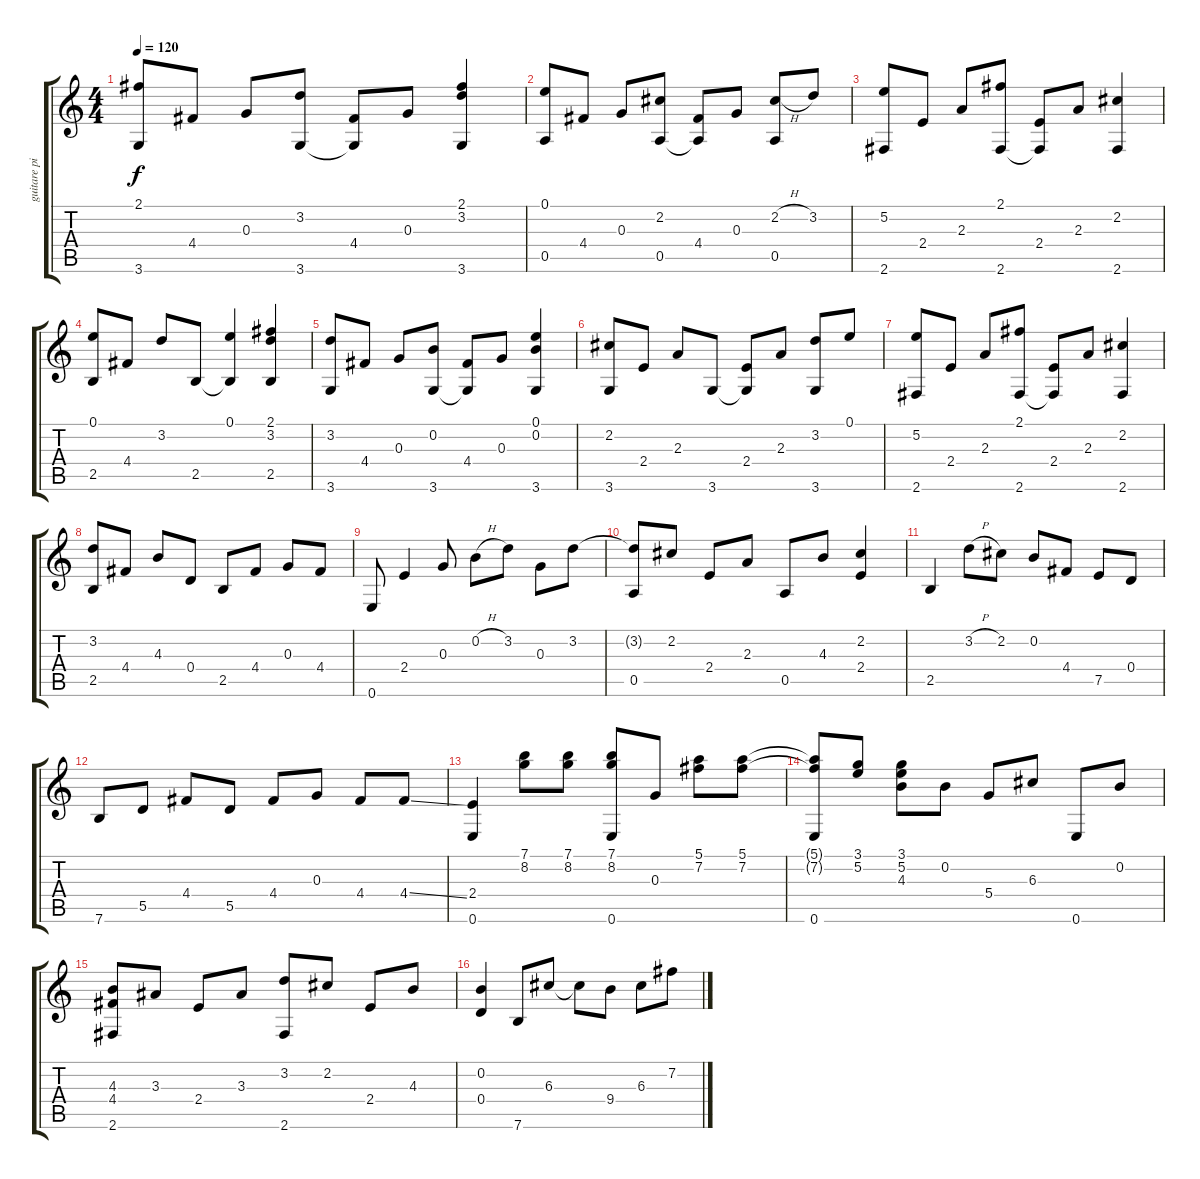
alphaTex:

\track ("guitare picking" "guitare pi") {instrument acousticguitarnylon}
\staff {score tabs}
\tuning (E4 B3 G3 D3 A2 E2) {hide}
\ts (4 4)
\tempo 120
\clef g2
\ks c
(2.1 3.6).8{dy f instrument acousticguitarnylon} 4.4.8 0.3.8 (3.2 3.6).8 (4.4 3.6{t}).8 0.3.8 (2.1 3.2 3.6).4 |
(0.1 0.5).8 4.4.8 0.3.8 (2.2 0.5).8 (4.4 0.5{t}).8 0.3.8 (2.2{h} 0.5).8 3.2.8 |
(5.2 2.6).8 2.4.8 2.3.8 (2.1 2.6).8 (2.4 2.6{t}).8 2.3.8 (2.2 2.6).4 |
(0.1 2.5).8 4.4.8 3.2.8 2.5.8 (0.1 2.5{t}).4 (2.1 3.2 2.5).4 |
(3.2 3.6).8 4.4.8 0.3.8 (0.2 3.6).8 (4.4 3.6{t}).8 0.3.8 (0.1 0.2 3.6).4 |
(2.2 3.6).8 2.4.8 2.3.8 3.6.8 (2.4 3.6{t}).8 2.3.8 (3.2 3.6).8 0.1.8 |
(5.2 2.6).8 2.4.8 2.3.8 (2.1 2.6).8 (2.4 2.6{t}).8 2.3.8 (2.2 2.6).4 |
(3.2 2.5).8 4.4.8 4.3.8 0.4.8 2.5.8 4.4.8 0.3.8 4.4.8 |
0.6.8 2.4.4 0.3.8 0.2{h}.8 3.2.8 0.3.8 3.2.8 |
(3.2{t} 0.5).8 2.2.8 2.4.8 2.3.8 0.5.8 4.3.8 (2.2 2.4).4 |
2.5.4 3.2{h}.8 2.2.8 0.2.8 4.4.8 7.5.8 0.4.8 |
7.6.8 5.5.8 4.4.8 5.5.8 4.4.8 0.3.8 4.4.8 4.4{ss}.8 |
(2.4 0.6).4 (7.1 8.2).8 (7.1 8.2).8 (7.1 8.2 0.6).8 0.3.8 (5.1 7.2).8 (5.1 7.2).8 |
(5.1{t} 7.2{t} 0.6).8 (3.1 5.2).8 (3.1 5.2 4.3).8 0.2.8 5.4.8 6.3.8 0.6.8 0.2.8 |
(4.3 4.4 2.6).8 3.3.8 2.4.8 3.3.8 (3.2 2.6).8 2.2.8 2.4.8 4.3.8 |
(0.2 0.4).4 7.6.8 6.3.8 6.3{t}.8 9.4.8 6.3{ss}.8 7.2.8
